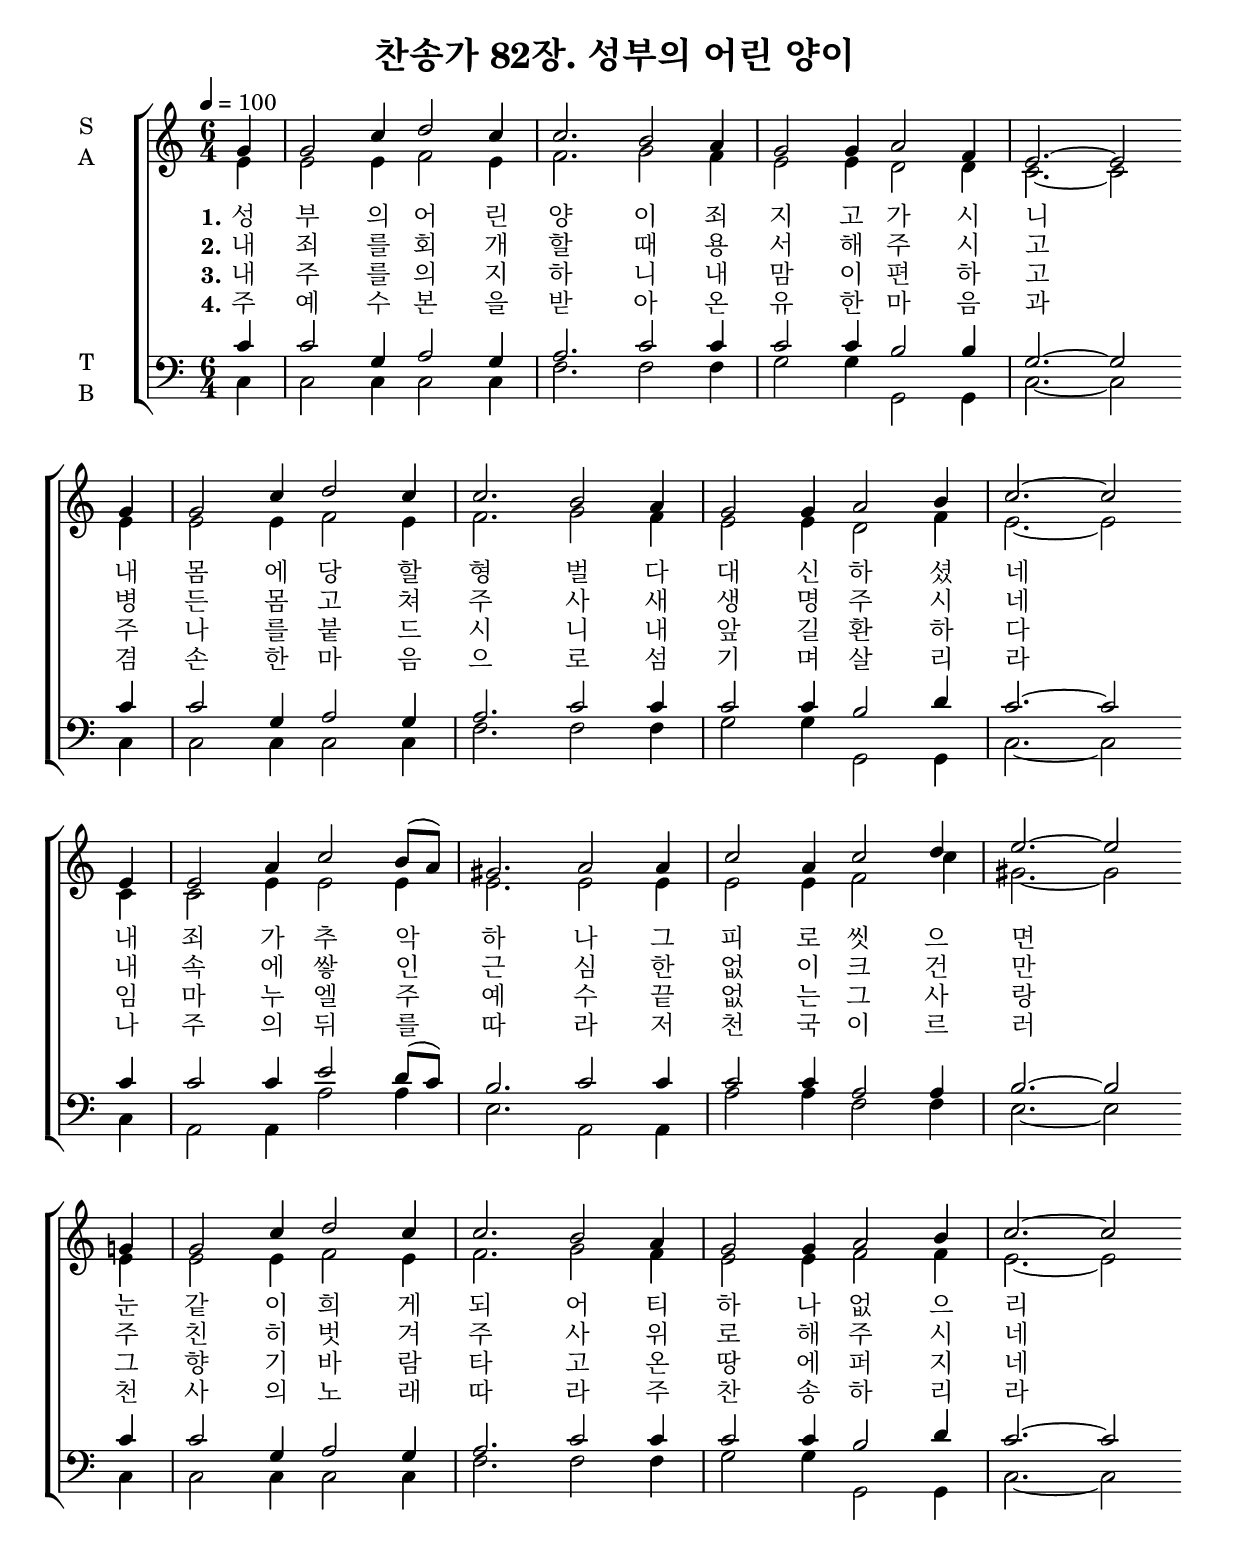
\version "2.22.0"
\include "english.ly"

\header {
  title = "찬송가 82장. 성부의 어린 양이 "
}

global = {
  \time 6/4
  \key c \major
  \tempo 4=100
}

soprano = \relative c'' {
  \global
  \partial 4 g4
  
  g2 c4 d2 c4 c2. b2 a4 g2 g4 a2 f4 e2.~ e2  \bar "" \break
  
  g4 g2 c4 d2 c4 c2. b2 a4 g2 g4 a2 b4 c2. ~c2 \bar "" \break
  
  e,4 e2 a4 c2  b8( a) gs2. a2 a4 c2 a4 c2 d4 e2.~ e2 \bar "" \break
  
  g,!4 g2 c4 d2 c4 c2. b2 a4 g2 g4 a2 b4 c2.~ c2 
  
  
  
}

alto = \relative c' {
  \global
  \partial 4 e4 e2 e4 f2 e4 f2. g2 f4 e2 e4 d2 d4 c2.~ c2 
  
  e4 e2 e4 f2 e4 f2. g2 f4 e2 e4 d2 f4 e2.~ e2 
  
  c4 c2 e4 e2 e4 e2. e2 e4 e2 e4 f2 c'4 gs2.~ gs2 
  
  e4 e2 e4 f2 e4 f2. g2 f4 e2 e4 f2 f4 e2.~ e2 
  
}

tenor = \relative c' {
  \global
  \partial 4     
  c4 c2 g4 a2 g4 a2. c2 c4 c2 c4 b2 b4 g2.~ g2 
  
  c4 c2 g4 a2 g4 a2. c2 c4 c2 c4 b2 d4 c2.~ c2 
  
  c4 c2 c4 e2 d8( c ) b2. c2 c4 c2 c4 a2 a4  b2.~ b2 
  
  c4 c2 g4 a2 g4 a2. c2 c4 c2 c4 b2 d4  c2.~ c2 
  
}

bass = \relative c {
  \global
  \partial 4
  c4 c2 c4 c2 c4 f2. f2 f4 g2 g4 g,2 g4 c2.~ c2 
  
  c4 c2 c4 c2 c4 f2. f2 f4 g2 g4 g,2 g4 c2.~ c2 
  
  c4 a2 a4 a'2 a4 e2. a,2 a4 a'2 a4 f2 f4 e2.~ e2 
  
  c4 c2 c4 c2 c4 f2. f2 f4 g2 g4 g,2 g4 c2.~ c2 
  
}

verseOne = \lyricmode {
  \set stanza = "1."
  성 부 의   어 린   양 이   죄 지 고   가 시 니   내   몸 에   당 할   형 벌   다   대 신   하 셨 네 
내   죄 가   추 악 하 나   그   피 로   씻 으 면   눈   같 이   희 게   되 어   티   하 나   없 으 리 

}

verseTwo = \lyricmode {
  \set stanza = "2."
  내   죄 를   회 개 할   때   용 서 해   주 시 고   병 든   몸   고 쳐 주 사   새   생 명   주 시 네 
내   속 에   쌓 인   근 심   한 없 이   크 건 만   주   친 히   벗 겨 주 사   위 로 해   주 시 네 
  
}

verseThree = \lyricmode {
  \set stanza = "3."
내   주 를   의 지 하 니   내   맘 이   편 하 고   주   나 를   붙 드 시 니   내   앞 길   환 하 다 
임 마 누 엘   주   예 수   끝   없 는   그   사 랑   그   향 기   바 람 타 고   온   땅 에   퍼 지 네 

  
}
verseFour = \lyricmode {
  \set stanza = "4."
주   예 수   본 을   받 아   온 유 한   마 음 과   겸 손 한   마 음 으 로   섬 기 며   살 리 라 
나   주 의   뒤 를   따 라   저   천 국   이 르 러   천 사 의   노 래 따 라   주   찬 송 하 리 라 

  
}

\score {
  \new ChoirStaff <<
    \new Staff \with {
      midiInstrument = "choir aahs"
      instrumentName = \markup \center-column { S A }
    } <<
      \new Voice = "soprano" { \voiceOne \soprano }
      \new Voice = "alto" { \voiceTwo \alto }
    >>
    \new Lyrics \with {
      \override VerticalAxisGroup #'staff-affinity = #CENTER
    } \lyricsto "soprano" \verseOne
    \new Lyrics \with {
      \override VerticalAxisGroup #'staff-affinity = #CENTER
    } \lyricsto "soprano" \verseTwo
    \new Lyrics \with {
      \override VerticalAxisGroup #'staff-affinity = #CENTER
    } \lyricsto "soprano" \verseThree
    \new Lyrics \with {
      \override VerticalAxisGroup #'staff-affinity = #CENTER
    } \lyricsto "soprano" \verseFour
    \new Staff \with {
      midiInstrument = "choir aahs"
      instrumentName = \markup \center-column { T B }
    } <<
      \clef bass
      \new Voice = "tenor" { \voiceOne \tenor }
      \new Voice = "bass" { \voiceTwo \bass }
    >>
  >>
  \layout { }
  \midi { }
}
